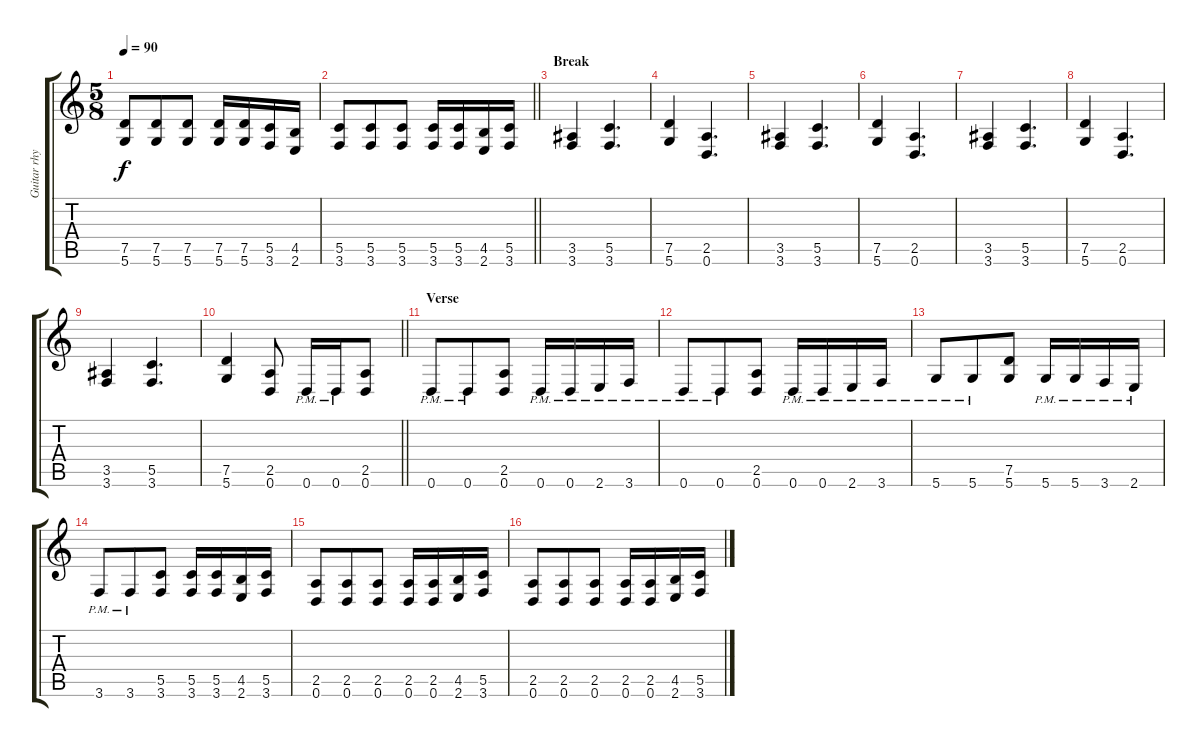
\track ("Guitar rhytm" "Guitar rhy") {instrument distortionguitar}
\staff {score tabs}
\tuning (D4 A3 F3 C3 G2 D2) {hide}
\ts (5 8)
\tempo 90
\clef g2
\ks c
(7.5 5.6).8{dy f} (7.5 5.6).8 (7.5 5.6).8 (7.5 5.6).16 (7.5 5.6).16 (5.5 3.6).16 (4.5 2.6).16 |
\barLineRight lightlight
(5.5 3.6).8 (5.5 3.6).8 (5.5 3.6).8 (5.5 3.6).16 (5.5 3.6).16 (4.5 2.6).16 (5.5 3.6).16 |
\section ("" "Break")
(3.5 3.6).4 (5.5 3.6).4{d} |
(7.5 5.6).4 (2.5 0.6).4{d} |
(3.5 3.6).4 (5.5 3.6).4{d} |
(7.5 5.6).4 (2.5 0.6).4{d} |
(3.5 3.6).4 (5.5 3.6).4{d} |
(7.5 5.6).4 (2.5 0.6).4{d} |
(3.5 3.6).4 (5.5 3.6).4{d} |
\barLineRight lightlight
(7.5 5.6).4 (2.5 0.6).8 0.6{pm}.16 0.6{pm}.16 (2.5 0.6).8 |
\section ("" "Verse")
0.6{pm}.8 0.6{pm}.8 (2.5 0.6).8 0.6{pm}.16 0.6{pm}.16 2.6{pm}.16 3.6{pm}.16 |
0.6{pm}.8 0.6{pm}.8 (2.5 0.6).8 0.6{pm}.16 0.6{pm}.16 2.6{pm}.16 3.6{pm}.16 |
5.6{pm}.8 5.6{pm}.8 (7.5 5.6).8 5.6{pm}.16 5.6{pm}.16 3.6{pm}.16 2.6{pm}.16 |
3.6{pm}.8 3.6{pm}.8 (5.5 3.6).8 (5.5 3.6).16 (5.5 3.6).16 (4.5 2.6).16 (5.5 3.6).16 |
(2.5 0.6).8 (2.5 0.6).8 (2.5 0.6).8 (2.5 0.6).16 (2.5 0.6).16 (4.5 2.6).16 (5.5 3.6).16 |
(2.5 0.6).8 (2.5 0.6).8 (2.5 0.6).8 (2.5 0.6).16 (2.5 0.6).16 (4.5 2.6).16 (5.5 3.6).16
